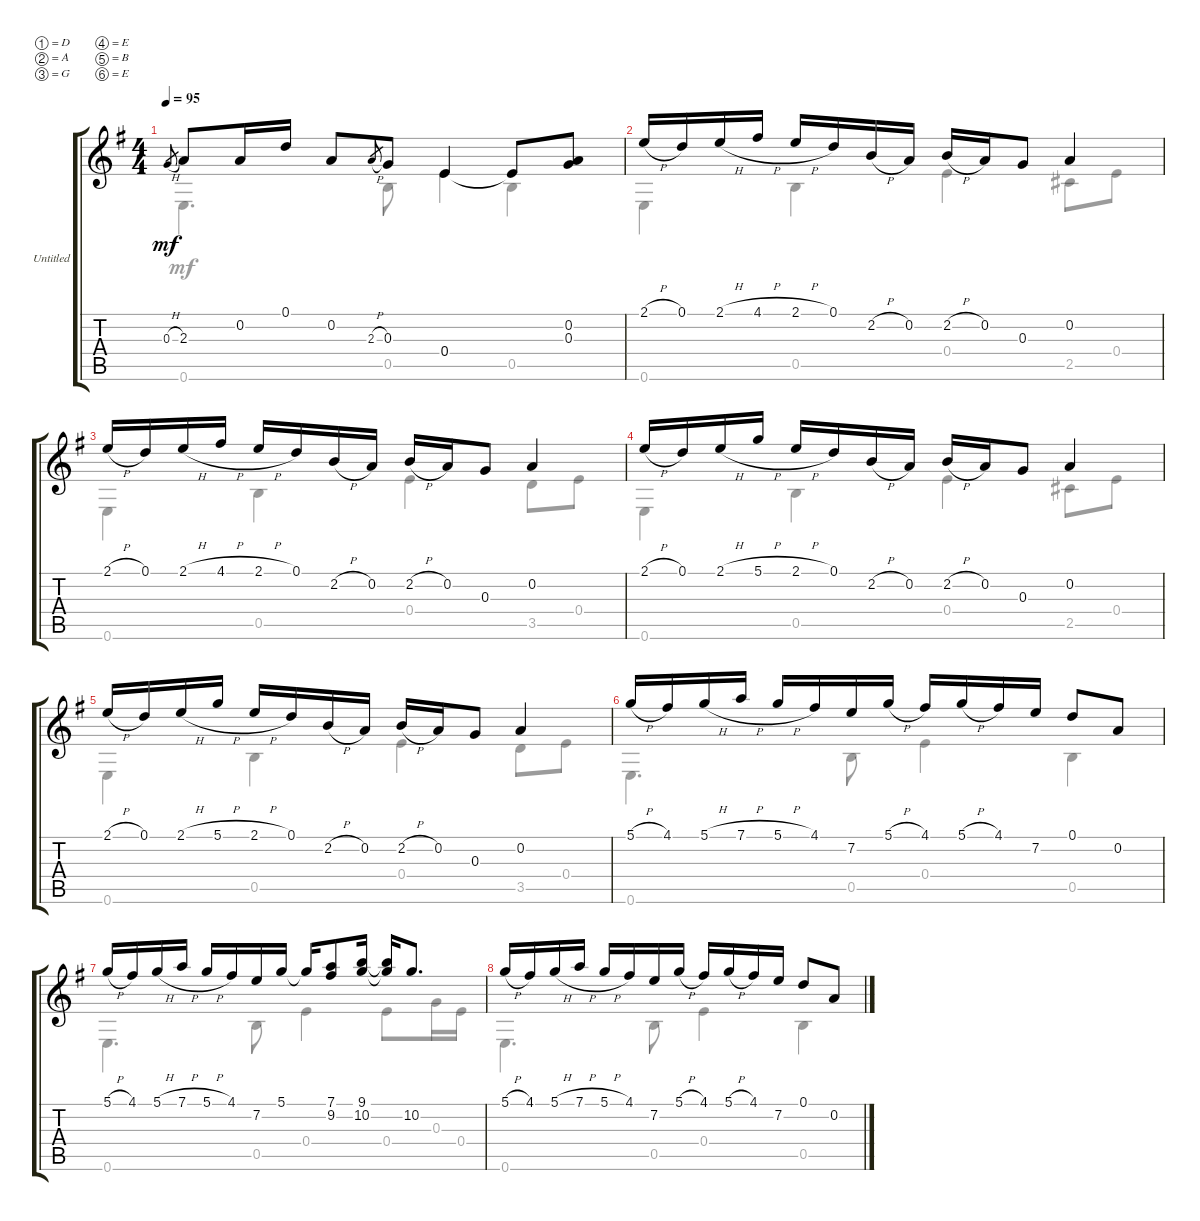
\bracketExtendMode groupsimilarinstruments
\firstSystemTrackNameOrientation horizontal
\otherSystemsTrackNameOrientation horizontal
\track ("Untitled" "Untitled") {instrument acousticguitarsteel}
\staff {score tabs}
\tuning (D4 A3 G3 E3 B2 E2)
\voice
\ts (4 4)
\tempo 95
\clef g2
\ks g
0.3{h}.8{gr dy mf} 2.3.8 0.2.16 0.1.16 0.2.8 2.3{h}.8{gr} 0.3.8 0.4.4 0.4{t}.8 (0.2 0.3).8 |
2.1{h}.16 0.1.16 2.1{h}.16 4.1{h}.16 2.1{h}.16 0.1.16 2.2{h}.16 0.2.16 2.2{h}.16 0.2.16 0.3.8 0.2.4 |
2.1{h}.16 0.1.16 2.1{h}.16 4.1{h}.16 2.1{h}.16 0.1.16 2.2{h}.16 0.2.16 2.2{h}.16 0.2.16 0.3.8 0.2.4 |
2.1{h}.16 0.1.16 2.1{h}.16 5.1{h}.16 2.1{h}.16 0.1.16 2.2{h}.16 0.2.16 2.2{h}.16 0.2.16 0.3.8 0.2.4 |
2.1{h}.16 0.1.16 2.1{h}.16 5.1{h}.16 2.1{h}.16 0.1.16 2.2{h}.16 0.2.16 2.2{h}.16 0.2.16 0.3.8 0.2.4 |
5.1{h}.16 4.1.16 5.1{h}.16 7.1{h}.16 5.1{h}.16 4.1.16 7.2.16 5.1{h}.16 4.1.16 5.1{h}.16 4.1.16 7.2.16 0.1.8 0.2.8 |
5.1{h}.16 4.1.16 5.1{h}.16 7.1{h}.16 5.1{h}.16 4.1.16 7.2.16 5.1.16 5.1{t}.16 (7.1 9.2).8 (9.1 10.2).16 (9.1{t} 10.2{t}).16 10.2.8{d} |
5.1{h}.16 4.1.16 5.1{h}.16 7.1{h}.16 5.1{h}.16 4.1.16 7.2.16 5.1{h}.16 4.1.16 5.1{h}.16 4.1.16 7.2.16 0.1.8 0.2.8
\voice
\clef g2
\ottava regular
\simile none
\ks g
0.6.4{d dy mf} 0.5.8 0.4.4 0.5.4 |
0.6.4 0.5.4 0.4.4 2.5.8 0.4.8 |
0.6.4 0.5.4 0.4.4 3.5.8 0.4.8 |
0.6.4 0.5.4 0.4.4 2.5.8 0.4.8 |
0.6.4 0.5.4 0.4.4 3.5.8 0.4.8 |
0.6.4{d} 0.5.8 0.4.4 0.5.4 |
0.6.4{d} 0.5.8 0.4.4 0.4.8 0.3.16 0.4.16 |
0.6.4{d} 0.5.8 0.4.4 0.5.4
